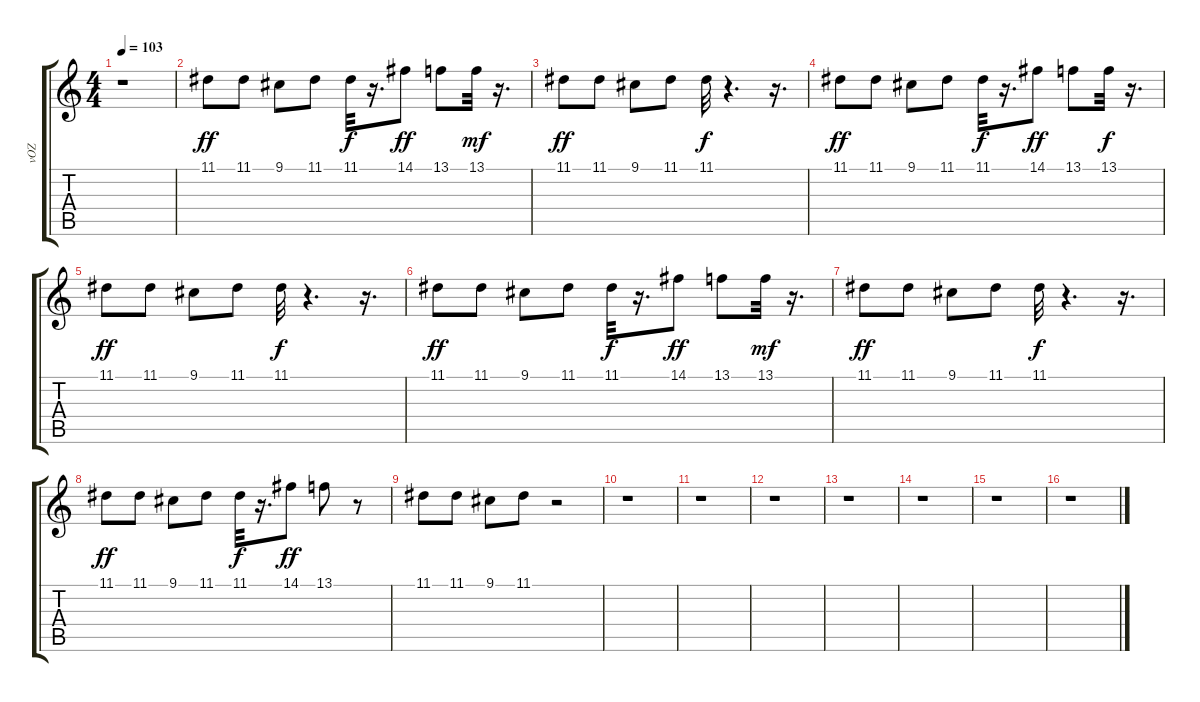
\track ("vOZ" "vOZ") {instrument lead6voice}
\staff {score tabs}
\tuning (E4 B3 G3 D3 A2 E2) {hide}
\ts (4 4)
\tempo 103
\clef g2
\ks c
r.1{dy ff} |
11.1.8 11.1.8 9.1.8 11.1.8 11.1.32{dy f} r.16{d} 14.1.8{dy ff} 13.1.8 13.1.32{dy mf} r.16{d} |
11.1.8{dy ff} 11.1.8 9.1.8 11.1.8 11.1.32{dy f} r.4{d} r.16{d} |
11.1.8{dy ff} 11.1.8 9.1.8 11.1.8 11.1.32{dy f} r.16{d} 14.1.8{dy ff} 13.1.8 13.1.32{dy f} r.16{d} |
11.1.8{dy ff} 11.1.8 9.1.8 11.1.8 11.1.32{dy f} r.4{d} r.16{d} |
11.1.8{dy ff} 11.1.8 9.1.8 11.1.8 11.1.32{dy f} r.16{d} 14.1.8{dy ff} 13.1.8 13.1.32{dy mf} r.16{d} |
11.1.8{dy ff} 11.1.8 9.1.8 11.1.8 11.1.32{dy f} r.4{d} r.16{d} |
11.1.8{dy ff} 11.1.8 9.1.8 11.1.8 11.1.32{dy f} r.16{d} 14.1.8{dy ff} 13.1.8 r.8 |
11.1.8 11.1.8 9.1.8 11.1.8 r.2 |
r.1 |
r.1 |
r.1 |
r.1 |
r.1 |
r.1 |
r.1
